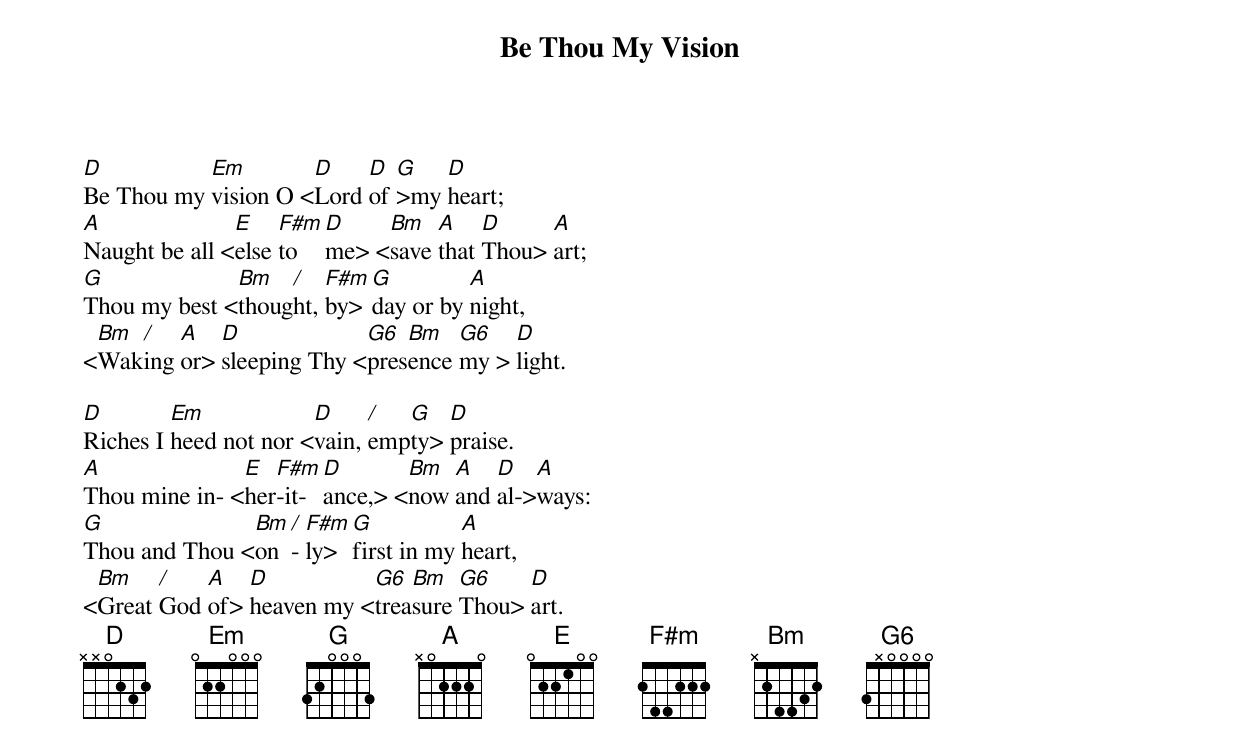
{title:Be Thou My Vision}
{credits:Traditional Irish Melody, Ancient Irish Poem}
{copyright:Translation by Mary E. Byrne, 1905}
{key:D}

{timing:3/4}
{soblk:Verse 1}
[D]Be Thou my [Em]vision O <[D]Lord [D]of [G]>my [D]heart;
[A]Naught be all <[E]else [F#m]to [D]me> <[Bm]save [A]that [D]Thou> [A]art;
[G]Thou my best <[Bm]thoug[/]ht, [F#m]by> [G]day or by [A]night,
<[Bm]Wak[/]ing [A]or> [D]sleeping Thy <[G6]pres[Bm]ence [G6]my > [D]light.
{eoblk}

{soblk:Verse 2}
[D]Riches I [Em]heed not nor <[D]vain, [/]emp[G]ty> [D]praise.
[A]Thou mine in- <[E]her[F#m]-it-[D]ance,> <[Bm]now [A]and [D]al->[A]ways:
[G]Thou and Thou <[Bm]on [/]- [F#m]ly> [G]first in my [A]heart,
<[Bm]Great [/]God [A]of> [D]heaven my <[G6]trea[Bm]sure [G6]Thou> [D]art.
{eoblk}
